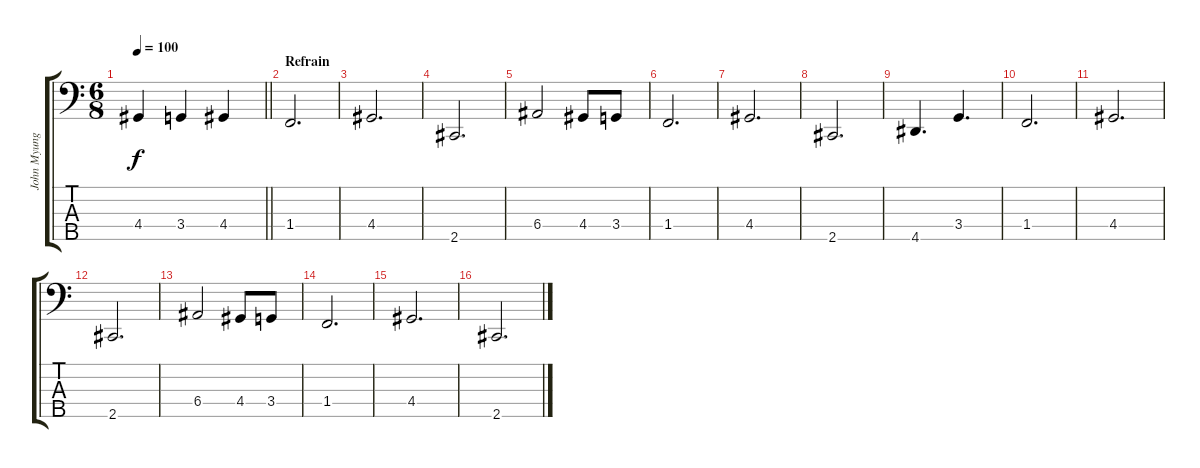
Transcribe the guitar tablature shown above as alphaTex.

\track ("John Myung" "John Myung") {instrument electricbassfinger}
\staff {score tabs}
\tuning (G2 D2 A1 E1 B0) {hide}
\ts (6 8)
\tempo 100
\clef f4
\barLineRight lightlight
\ks c
4.4.4{dy f} 3.4.4 4.4.4 |
\section ("" "Refrain")
1.4.2{d} |
4.4.2{d} |
2.5.2{d} |
6.4.2 4.4.8 3.4.8 |
1.4.2{d} |
4.4.2{d} |
2.5.2{d} |
4.5.4{d} 3.4.4{d} |
1.4.2{d} |
4.4.2{d} |
2.5.2{d} |
6.4.2 4.4.8 3.4.8 |
1.4.2{d} |
4.4.2{d} |
2.5.2{d}
